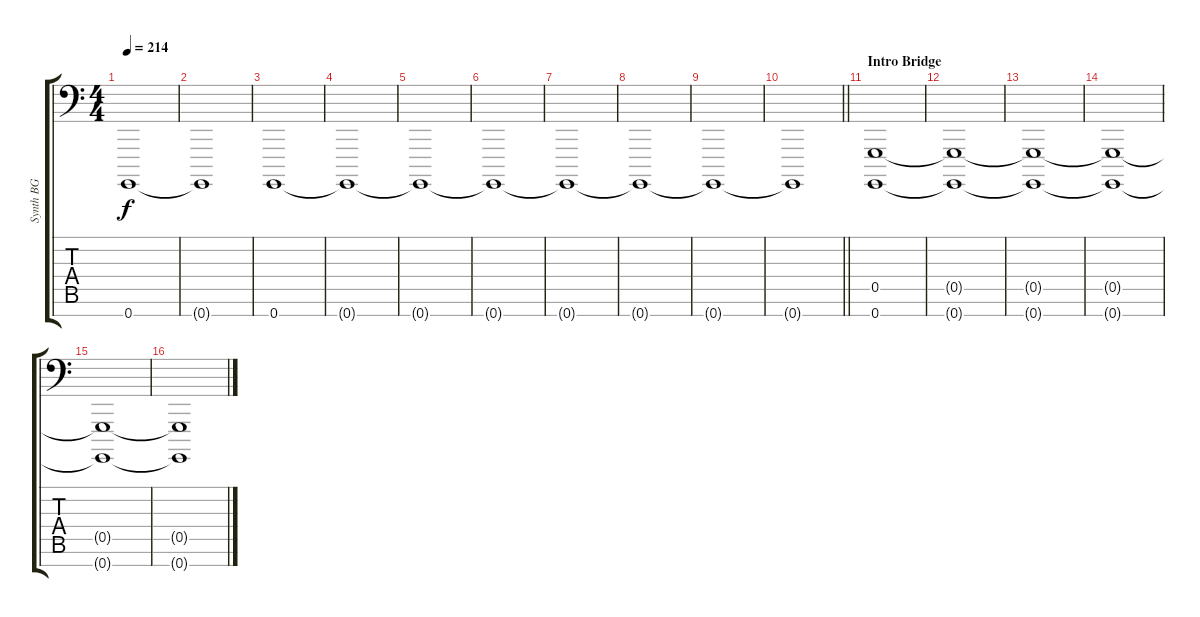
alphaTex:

\track ("Synth BG" "Synth BG") {instrument pad8sweep}
\staff {score tabs}
\tuning (D4 A3 F3 C2 G1 D1 G0) {hide}
\ts (4 4)
\tempo 214
\clef f4
\ks c
0.7{t}.1{dy f} |
0.7{t}.1 |
0.7.1 |
0.7{t}.1 |
0.7{t}.1 |
0.7{t}.1 |
0.7{t}.1 |
0.7{t}.1 |
0.7{t}.1 |
\barLineRight lightlight
0.7{t}.1 |
\section ("" "Intro Bridge")
(0.5 0.7).1 |
(0.5{t} 0.7{t}).1 |
(0.5{t} 0.7{t}).1 |
(0.5{t} 0.7{t}).1 |
(0.5{t} 0.7{t}).1 |
(0.5{t} 0.7{t}).1
